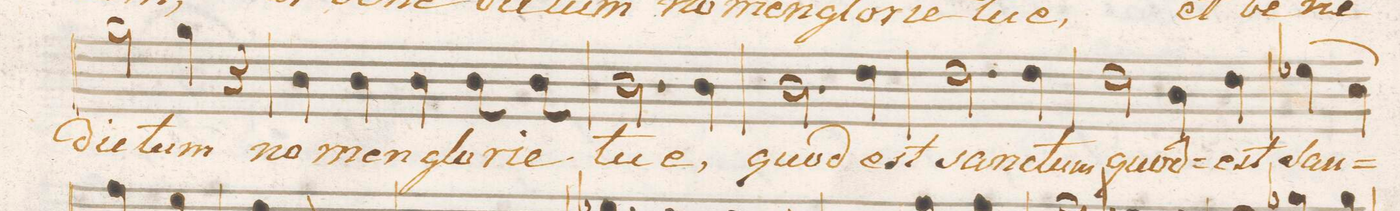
**kern	**text	**dynam
*I"Tenore.	*	*
*clefC4	*	*
*k[b-e-a-d-]	*	*
*met(C.)	*	*
*M4/4	*	*
2f\	-dic-	.
4f\	-tum	.
4r	.	.
=31	=31	=31
4A-\	no-	.
4A-\	-men	.
4A-\	glo-	.
8A-\	-ri-	.
8A-\	-e	.
=32	=32	=32
2.A-\	tu-	.
4A-\	-e,	.
=33	=33	=33
2.A-\	quod	.
4c\	est	.
=34	=34	=34
2.c\	san-	.
4c\	-ctum	.
=35	=35	=35
2c\	quod	.
4A-\	.	.
4c\	est	.
=36	=36	=36
(4d-X\	San-	.
4B-\)	.	.
*-	*-	*-
